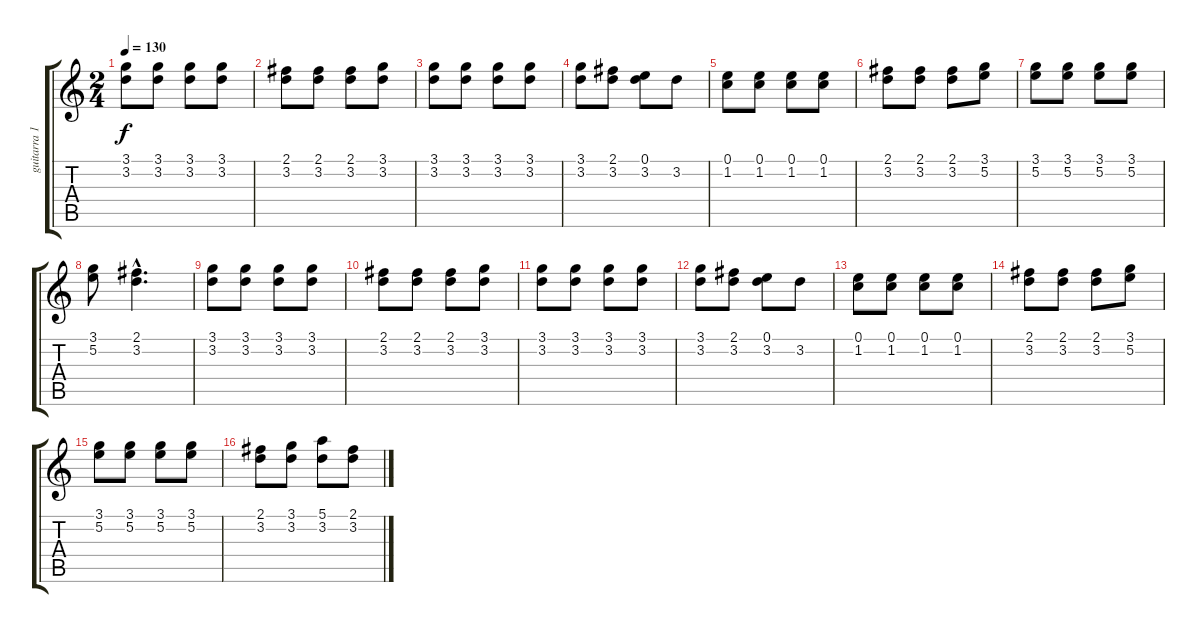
\track ("guitarra 1" "guitarra 1") {instrument acousticguitarsteel}
\staff {score tabs}
\tuning (E4 B3 G3 D3 A2 E2) {hide}
\ts (2 4)
\tempo 130
\clef g2
\ks c
(3.1 3.2).8{dy f} (3.1 3.2).8 (3.1 3.2).8 (3.1 3.2).8 |
(2.1 3.2).8 (2.1 3.2).8 (2.1 3.2).8 (3.1 3.2).8 |
(3.1 3.2).8 (3.1 3.2).8 (3.1 3.2).8 (3.1 3.2).8 |
(3.1 3.2).8 (2.1 3.2).8 (0.1 3.2).8 3.2.8 |
(0.1 1.2).8 (0.1 1.2).8 (0.1 1.2).8 (0.1 1.2).8 |
(2.1 3.2).8 (2.1 3.2).8 (2.1 3.2).8 (3.1 5.2).8 |
(3.1 5.2).8 (3.1 5.2).8 (3.1 5.2).8 (3.1 5.2).8 |
(3.1 5.2).8 (2.1{hac} 3.2{hac}).4{d} |
(3.1 3.2).8{instrument distortionguitar} (3.1 3.2).8 (3.1 3.2).8 (3.1 3.2).8 |
(2.1 3.2).8 (2.1 3.2).8 (2.1 3.2).8 (3.1 3.2).8 |
(3.1 3.2).8 (3.1 3.2).8 (3.1 3.2).8 (3.1 3.2).8 |
(3.1 3.2).8 (2.1 3.2).8 (0.1 3.2).8 3.2.8 |
(0.1 1.2).8 (0.1 1.2).8 (0.1 1.2).8 (0.1 1.2).8 |
(2.1 3.2).8 (2.1 3.2).8 (2.1 3.2).8 (3.1 5.2).8 |
(3.1 5.2).8 (3.1 5.2).8 (3.1 5.2).8 (3.1 5.2).8 |
(2.1 3.2).8 (3.1 3.2).8 (5.1 3.2).8 (2.1 3.2).8
